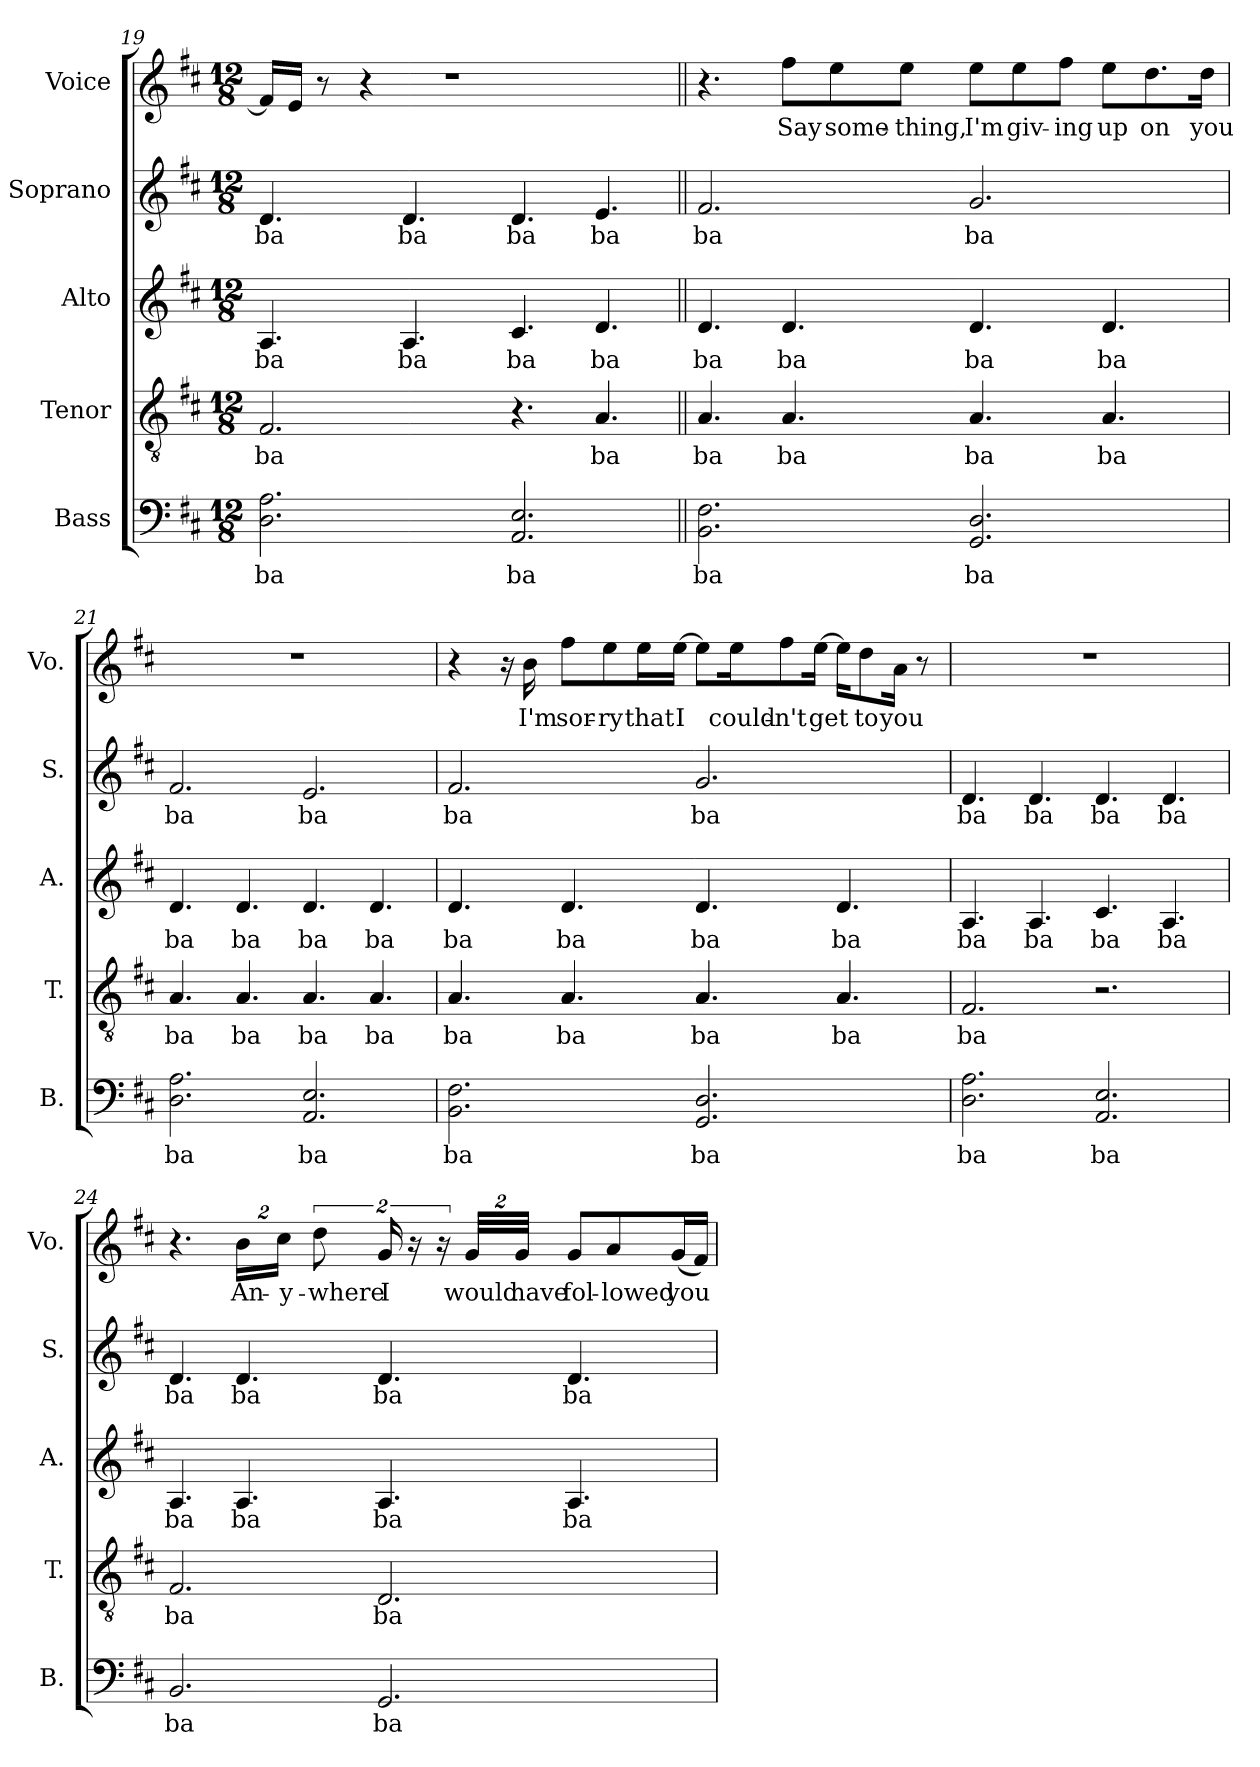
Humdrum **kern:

**kern	**text	**kern	**text	**kern	**text	**kern	**text	**kern	**text
*part5	*part5	*part4	*part4	*part3	*part3	*part2	*part2	*part1	*part1
*staff5	*staff5	*staff4	*staff4	*staff3	*staff3	*staff2	*staff2	*staff1	*staff1
*I"Bass	*	*I"Tenor	*	*I"Alto	*	*I"Soprano	*	*I"Voice	*
*I'B.	*	*I'T.	*	*I'A.	*	*I'S.	*	*I'Vo.	*
!!LO:PB:g=z
*clefF4	*	*clefGv2	*	*clefG2	*	*clefG2	*	*clefG2	*
*k[f#c#]	*	*k[f#c#]	*	*k[f#c#]	*	*k[f#c#]	*	*k[f#c#]	*
*M12/8	*	*M12/8	*	*M12/8	*	*M12/8	*	*M12/8	*
=19	=19	=19	=19	=19	=19	=19	=19	=19	=19
!	!LO:LY:b	!	!LO:LY:b	!	!LO:LY:b	!	!LO:LY:b	!	!
2.D\ 2.A\	ba	2.F#/	ba	4.A/	ba	4.d/	ba	16f#/LL]	.
.	.	.	.	.	.	.	.	16e/JJ	.
.	.	.	.	.	.	.	.	8r	.
.	.	.	.	.	.	.	.	4r	.
!	!	!	!	!	!LO:LY:b	!	!LO:LY:b	!	!
.	.	.	.	4.A/	ba	4.d/	ba	.	.
.	.	.	.	.	.	.	.	1r	.
!	!LO:LY:b	!	!	!	!LO:LY:b	!	!LO:LY:b	!	!
2.AA/ 2.E/	ba	4.r	.	4.c#/	ba	4.d/	ba	.	.
!	!	!	!LO:LY:b	!	!LO:LY:b	!	!LO:LY:b	!	!
.	.	4.A/	ba	4.d/	ba	4.e/	ba	.	.
=20||	=20||	=20||	=20||	=20||	=20||	=20||	=20||	=20||	=20||
!	!LO:LY:b	!	!LO:LY:b	!	!LO:LY:b	!	!LO:LY:b	!	!
2.BB\ 2.F#\	ba	4.A/	ba	4.d/	ba	2.f#/	ba	4.r	.
!	!	!	!LO:LY:b	!	!LO:LY:b	!	!	!	!LO:LY:b
.	.	4.A/	ba	4.d/	ba	.	.	8ff#\L	Say
!	!	!	!	!	!	!	!	!	!LO:LY:b
.	.	.	.	.	.	.	.	8ee\	some-
!	!	!	!	!	!	!	!	!	!LO:LY:b
.	.	.	.	.	.	.	.	8ee\J	-thing,
!	!LO:LY:b	!	!LO:LY:b	!	!LO:LY:b	!	!LO:LY:b	!	!LO:LY:b
2.GG/ 2.D/	ba	4.A/	ba	4.d/	ba	2.g/	ba	8ee\L	I'm
!	!	!	!	!	!	!	!	!	!LO:LY:b
.	.	.	.	.	.	.	.	8ee\	giv-
!	!	!	!	!	!	!	!	!	!LO:LY:b
.	.	.	.	.	.	.	.	8ff#\J	-ing
!	!	!	!LO:LY:b	!	!LO:LY:b	!	!	!	!LO:LY:b
.	.	4.A/	ba	4.d/	ba	.	.	8ee\L	up
!	!	!	!	!	!	!	!	!	!LO:LY:b
.	.	.	.	.	.	.	.	8.dd\	on
!	!	!	!	!	!	!	!	!	!LO:LY:b
.	.	.	.	.	.	.	.	16dd\Jk	you
=21	=21	=21	=21	=21	=21	=21	=21	=21	=21
!	!LO:LY:b	!	!LO:LY:b	!	!LO:LY:b	!	!LO:LY:b	!	!
2.D\ 2.A\	ba	4.A/	ba	4.d/	ba	2.f#/	ba	1.r	.
!	!	!	!LO:LY:b	!	!LO:LY:b	!	!	!	!
.	.	4.A/	ba	4.d/	ba	.	.	.	.
!	!LO:LY:b	!	!LO:LY:b	!	!LO:LY:b	!	!LO:LY:b	!	!
2.AA/ 2.E/	ba	4.A/	ba	4.d/	ba	2.e/	ba	.	.
!	!	!	!LO:LY:b	!	!LO:LY:b	!	!	!	!
.	.	4.A/	ba	4.d/	ba	.	.	.	.
!!LO:LB:g=z
=22	=22	=22	=22	=22	=22	=22	=22	=22	=22
!	!LO:LY:b	!	!LO:LY:b	!	!LO:LY:b	!	!LO:LY:b	!	!
2.BB\ 2.F#\	ba	4.A/	ba	4.d/	ba	2.f#/	ba	4r	.
.	.	.	.	.	.	.	.	16r	.
!	!	!	!	!	!	!	!	!	!LO:LY:b
.	.	.	.	.	.	.	.	16b\	I'm
!	!	!	!LO:LY:b	!	!LO:LY:b	!	!	!	!LO:LY:b
.	.	4.A/	ba	4.d/	ba	.	.	8ff#\L	sor-
!	!	!	!	!	!	!	!	!	!LO:LY:b
.	.	.	.	.	.	.	.	8ee\	-ry
!	!	!	!	!	!	!	!	!	!LO:LY:b
.	.	.	.	.	.	.	.	16ee\L	that
!	!	!	!	!	!	!	!	!	!LO:LY:b
.	.	.	.	.	.	.	.	[16ee\JJ	I
!	!LO:LY:b	!	!LO:LY:b	!	!LO:LY:b	!	!LO:LY:b	!	!
2.GG/ 2.D/	ba	4.A/	ba	4.d/	ba	2.g/	ba	8ee\L]	.
!	!	!	!	!	!	!	!	!	!LO:LY:b
.	.	.	.	.	.	.	.	16ee\K	could-
!	!	!	!	!	!	!	!	!	!LO:LY:b
.	.	.	.	.	.	.	.	8ff#\	-n't
!	!	!	!	!	!	!	!	!	!LO:LY:b
.	.	.	.	.	.	.	.	[16ee\Jk	get
!	!	!	!LO:LY:b	!	!LO:LY:b	!	!	!	!
.	.	4.A/	ba	4.d/	ba	.	.	16ee\KL]	.
!	!	!	!	!	!	!	!	!	!LO:LY:b
.	.	.	.	.	.	.	.	8dd\	to
!	!	!	!	!	!	!	!	!	!LO:LY:b
.	.	.	.	.	.	.	.	16a\Jk	you
.	.	.	.	.	.	.	.	8r	.
=23	=23	=23	=23	=23	=23	=23	=23	=23	=23
!	!LO:LY:b	!	!LO:LY:b	!	!LO:LY:b	!	!LO:LY:b	!	!
2.D\ 2.A\	ba	2.F#/	ba	4.A/	ba	4.d/	ba	1.r	.
!	!	!	!	!	!LO:LY:b	!	!LO:LY:b	!	!
.	.	.	.	4.A/	ba	4.d/	ba	.	.
!	!LO:LY:b	!	!	!	!LO:LY:b	!	!LO:LY:b	!	!
2.AA/ 2.E/	ba	2.r	.	4.c#/	ba	4.d/	ba	.	.
!	!	!	!	!	!LO:LY:b	!	!LO:LY:b	!	!
.	.	.	.	4.A/	ba	4.d/	ba	.	.
=24	=24	=24	=24	=24	=24	=24	=24	=24	=24
!	!LO:LY:b	!	!LO:LY:b	!	!LO:LY:b	!	!LO:LY:b	!	!
2.BB/	ba	2.F#/	ba	4.A/	ba	4.d/	ba	4.r	.
!	!	!	!	!	!LO:LY:b	!	!LO:LY:b	!	!LO:LY:b
.	.	.	.	4.A/	ba	4.d/	ba	32%3b\L	An-
!	!	!	!	!	!	!	!	!	!LO:LY:b
.	.	.	.	.	.	.	.	32%3cc#\J	-y-
!	!	!	!	!	!	!	!	!	!LO:LY:b
.	.	.	.	.	.	.	.	16%3dd\	-where
!	!LO:LY:b	!	!LO:LY:b	!	!LO:LY:b	!	!LO:LY:b	!	!LO:LY:b
2.GG/	ba	2.D/	ba	4.A/	ba	4.d/	ba	32%3g/	I
.	.	.	.	.	.	.	.	32%3r	.
.	.	.	.	.	.	.	.	32%3r	.
!	!	!	!	!	!	!	!	!	!LO:LY:b
.	.	.	.	.	.	.	.	64%3g/LL	would
!	!	!	!	!	!	!	!	!	!LO:LY:b
.	.	.	.	.	.	.	.	64%3g/JJ	have
!	!	!	!	!	!LO:LY:b	!	!LO:LY:b	!	!LO:LY:b
.	.	.	.	4.A/	ba	4.d/	ba	8g/L	fol-
!	!	!	!	!	!	!	!	!	!LO:LY:b
.	.	.	.	.	.	.	.	8a/	-lowed
!	!	!	!	!	!	!	!	!	!LO:LY:b
.	.	.	.	.	.	.	.	(<16g/L	you
.	.	.	.	.	.	.	.	16f#/JJ)	.
=	=	=	=	=	=	=	=	=	=
*-	*-	*-	*-	*-	*-	*-	*-	*-	*-
